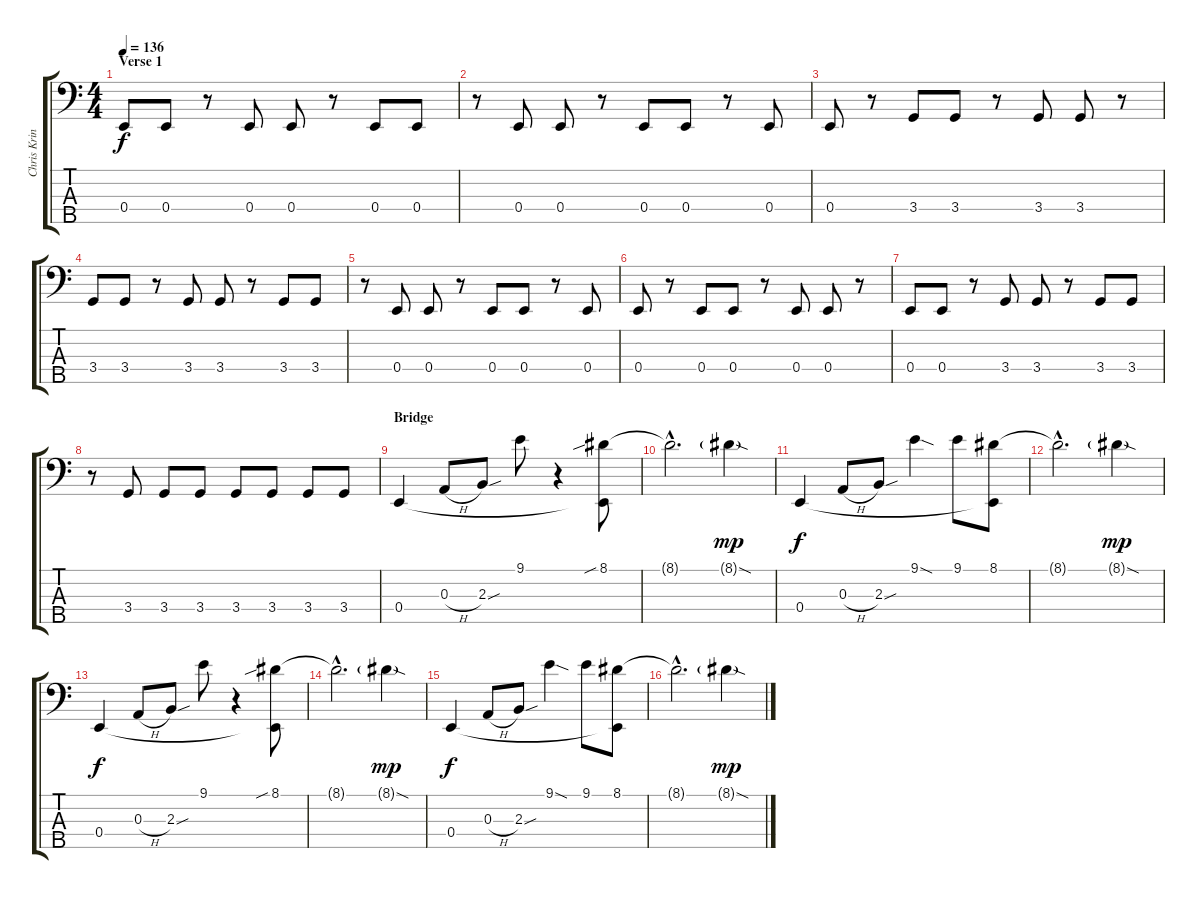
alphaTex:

\track ("Chris Kringel" "Chris Krin") {instrument fretlessbass}
\staff {score tabs}
\tuning (G2 D2 A1 E1 B0) {hide}
\ts (4 4)
\section ("" "Verse 1")
\tempo 136
\clef f4
\ks c
0.4.8{dy f} 0.4.8 r.8 0.4.8 0.4.8 r.8 0.4.8 0.4.8 |
r.8 0.4.8 0.4.8 r.8 0.4.8 0.4.8 r.8 0.4.8 |
0.4.8 r.8 3.4.8 3.4.8 r.8 3.4.8 3.4.8 r.8 |
3.4.8 3.4.8 r.8 3.4.8 3.4.8 r.8 3.4.8 3.4.8 |
r.8 0.4.8 0.4.8 r.8 0.4.8 0.4.8 r.8 0.4.8 |
0.4.8 r.8 0.4.8 0.4.8 r.8 0.4.8 0.4.8 r.8 |
0.4.8 0.4.8 r.8 3.4.8 3.4.8 r.8 3.4.8 3.4.8 |
r.8 3.4.8 3.4.8 3.4.8 3.4.8 3.4.8 3.4.8 3.4.8 |
\section ("" "Bridge")
0.4.4 0.3{h}.8 2.3{sou}.8 9.1.8 r.4 (8.1{sib} 0.4{t}).8 |
8.1{hac t}.2{d} 8.1{sod g}.4{dy mp} |
0.4.4{dy f} 0.3{h}.8 2.3{sou}.8 9.1{sod}.4 9.1.8 (8.1 0.4{t}).8 |
8.1{hac t}.2{d} 8.1{sod g}.4{dy mp} |
0.4.4{dy f} 0.3{h}.8 2.3{sou}.8 9.1.8 r.4 (8.1{sib} 0.4{t}).8 |
8.1{hac t}.2{d} 8.1{sod g}.4{dy mp} |
0.4.4{dy f} 0.3{h}.8 2.3{sou}.8 9.1{sod}.4 9.1.8 (8.1 0.4{t}).8 |
8.1{hac t}.2{d} 8.1{sod g}.4{dy mp}
